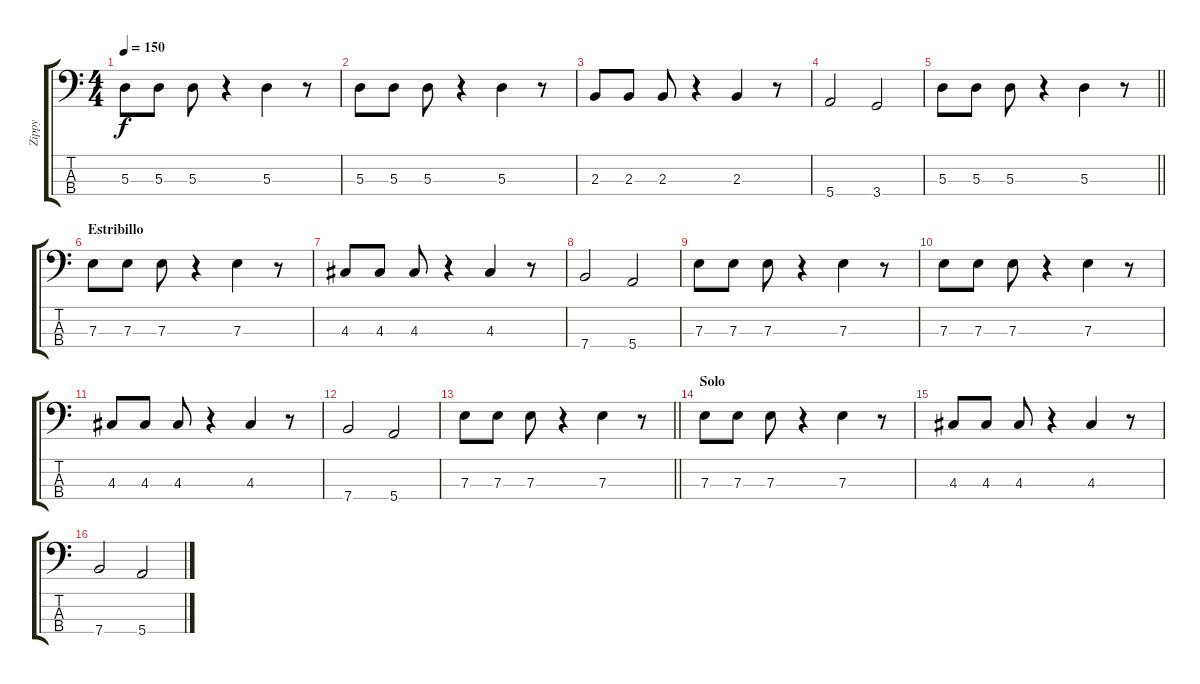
\track ("Zippy" "Zippy") {instrument electricbassfinger}
\staff {score tabs}
\tuning (G2 D2 A1 E1) {hide}
\ts (4 4)
\tempo 150
\clef f4
\ks c
5.3.8{dy f} 5.3.8 5.3.8 r.4 5.3.4 r.8 |
5.3.8 5.3.8 5.3.8 r.4 5.3.4 r.8 |
2.3.8 2.3.8 2.3.8 r.4 2.3.4 r.8 |
5.4.2 3.4.2 |
\barLineRight lightlight
5.3.8 5.3.8 5.3.8 r.4 5.3.4 r.8 |
\section ("" "Estribillo")
7.3.8 7.3.8 7.3.8 r.4 7.3.4 r.8 |
4.3.8 4.3.8 4.3.8 r.4 4.3.4 r.8 |
7.4.2 5.4.2 |
7.3.8 7.3.8 7.3.8 r.4 7.3.4 r.8 |
7.3.8 7.3.8 7.3.8 r.4 7.3.4 r.8 |
4.3.8 4.3.8 4.3.8 r.4 4.3.4 r.8 |
7.4.2 5.4.2 |
\barLineRight lightlight
7.3.8 7.3.8 7.3.8 r.4 7.3.4 r.8 |
\section ("" "Solo")
7.3.8 7.3.8 7.3.8 r.4 7.3.4 r.8 |
4.3.8 4.3.8 4.3.8 r.4 4.3.4 r.8 |
7.4.2 5.4.2
